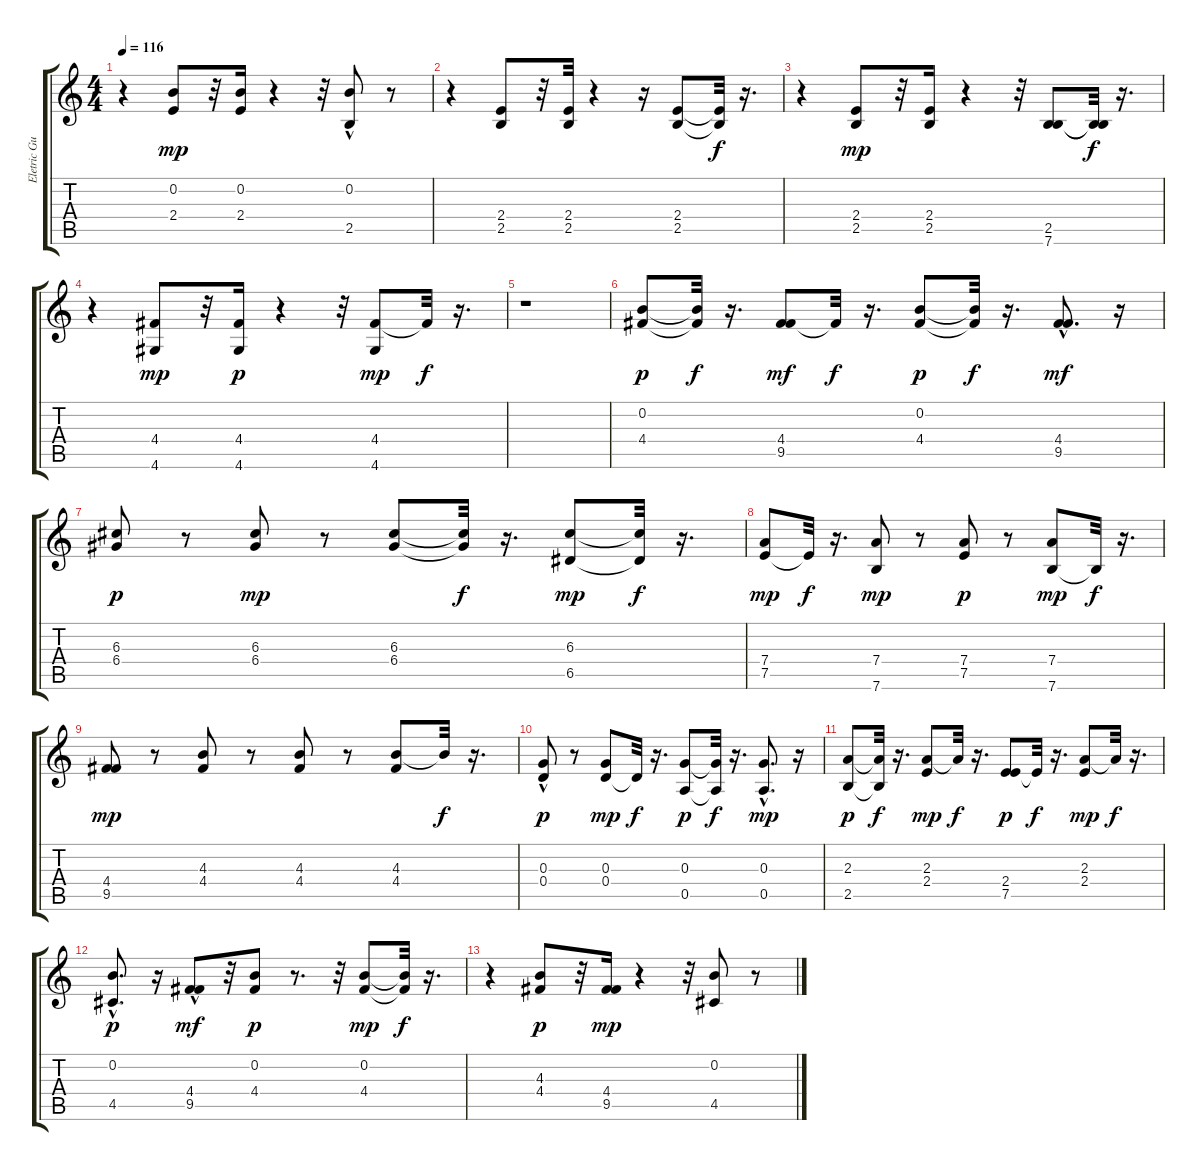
\track ("Eletric Guitar" "Eletric Gu") {instrument electricguitarclean}
\staff {score tabs}
\tuning (E4 B3 G3 D3 A2 E2) {hide}
\ts (4 4)
\tempo 116
\clef g2
\ks c
r.4{dy mp} (0.2 2.4).8 r.32 (0.2 2.4).16 r.4 r.32 (0.2{hac} 2.5).8 r.8 |
r.4 (2.4 2.5).8 r.32 (2.4 2.5).32 r.4 r.16 (2.4 2.5).8 (2.4{t} 2.5{t}).32{dy f} r.16{d} |
r.4 (2.4 2.5).8{dy mp} r.32 (2.4 2.5).16 r.4 r.32 (2.5 7.6).8 (2.5{t} 7.6{t}).32{dy f} r.16{d} |
r.4 (4.4 4.6).8{dy mp} r.32 (4.4 4.6).16{dy p} r.4 r.32 (4.4 4.6).8{dy mp} 4.4{t}.32{dy f} r.16{d} |
r.1 |
(0.2 4.4).8{dy p} (0.2{t} 4.4{t}).32{dy f} r.16{d} (4.4 9.5).8{dy mf} 4.4{t}.32{dy f} r.16{d} (0.2 4.4).8{dy p} (0.2{t} 4.4{t}).32{dy f} r.16{d} (4.4{hac} 9.5).8{d dy mf} r.16 |
(6.3 6.4).8{dy p} r.8 (6.3 6.4).8{dy mp} r.8 (6.3 6.4).8 (6.3{t} 6.4{t}).32{dy f} r.16{d} (6.3 6.5).8{dy mp} (6.3{t} 6.5{t}).32{dy f} r.16{d} |
(7.4 7.5).8{dy mp} 7.5{t}.32{dy f} r.16{d} (7.4 7.6).8{dy mp} r.8 (7.4 7.5).8{dy p} r.8 (7.4 7.6).8{dy mp} 7.6{t}.32{dy f} r.16{d} |
(4.4 9.5).8{dy mp} r.8 (4.3 4.4).8 r.8 (4.3 4.4).8 r.8 (4.3 4.4).8 4.3{t}.32{dy f} r.16{d} |
(0.3 0.4{hac}).8{dy p} r.8 (0.3 0.4).8{dy mp} 0.4{t}.32{dy f} r.16{d} (0.3 0.5).8{dy p} (0.3{t} 0.5{t}).32{dy f} r.16{d} (0.3 0.5{hac}).8{d dy mp} r.16 |
(2.3 2.5).8{dy p} (2.3{t} 2.5{t}).32{dy f} r.16{d} (2.3 2.4).8{dy mp} 2.3{t}.32{dy f} r.16{d} (2.4 7.5).8{dy p} 2.4{t}.32{dy f} r.16{d} (2.3 2.4).8{dy mp} 2.3{t}.32{dy f} r.16{d} |
(0.2 4.5{hac}).8{d dy p} r.16 (4.4{hac} 9.5).8{dy mf} r.32 (0.2 4.4).8{dy p} r.8{d} r.32 (0.2 4.4).8{dy mp} (0.2{t} 4.4{t}).32{dy f} r.16{d} |
r.4 (4.3 4.4).8{dy p} r.32 (4.4 9.5).16{dy mp} r.4 r.32 (0.2 4.5).8 r.8
